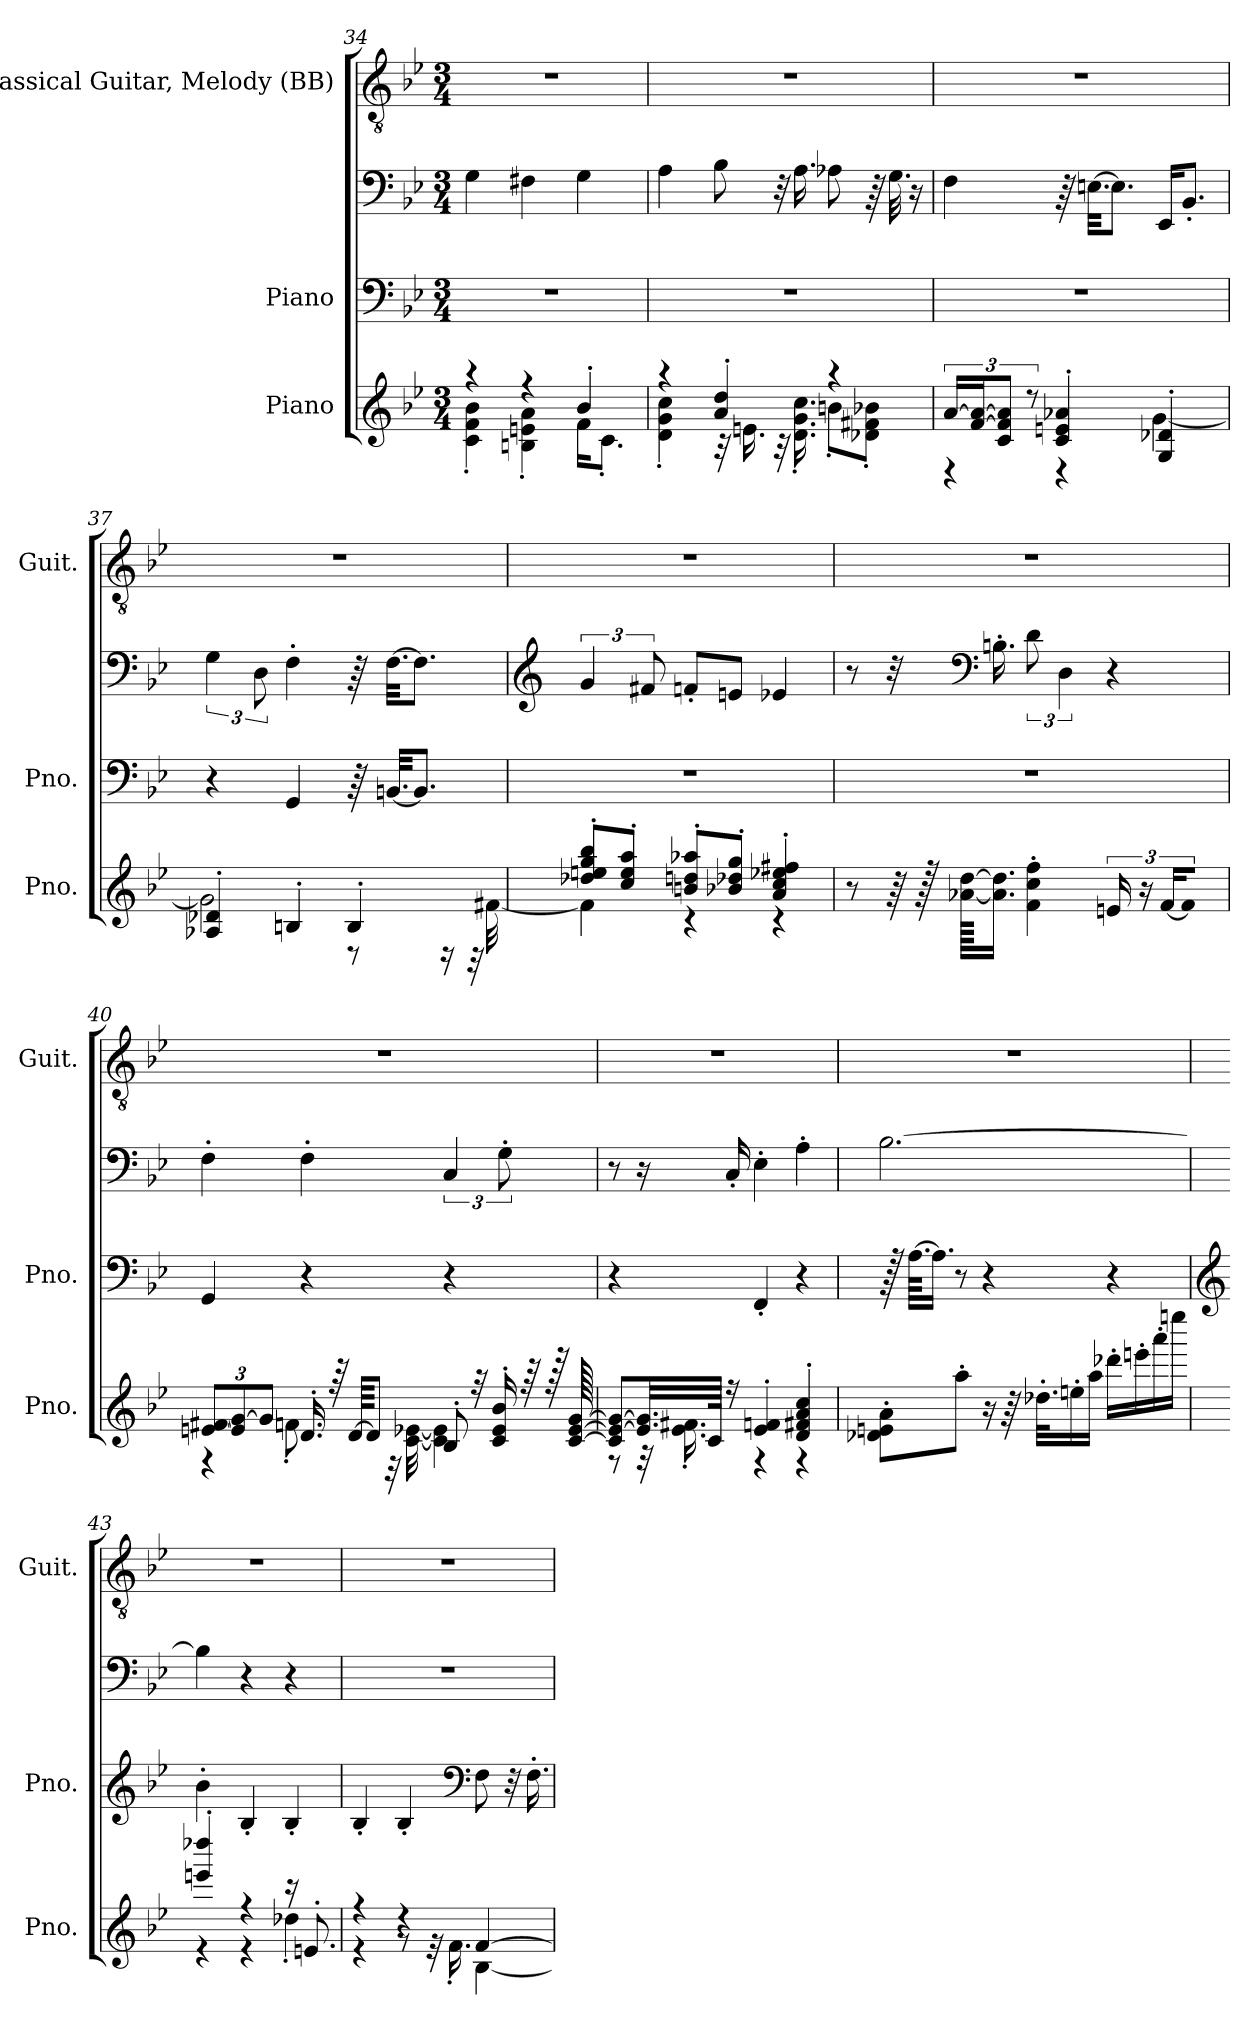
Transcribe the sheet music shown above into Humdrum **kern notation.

**kern	**kern	**kern	**kern
*part3	*part2	*part2	*part1
*staff4	*staff3	*staff2	*staff1
*I"Piano	*I"Piano	*	*I"Classical Guitar, Melody  (BB)
*I'Pno.	*I'Pno.	*	*I'Guit.
*clefG2	*clefF4	*clefF4	*clefGv2
*k[b-e-]	*k[b-e-]	*k[b-e-]	*k[b-e-]
*M3/4	*M3/4	*M3/4	*M3/4
=34	=34	=34	=34
*^	*	*	*
4r	4c\' 4f\' 4b-\'	2.r	4G\	2.r
4r	4Bn\' 4en\' 4a\'	.	4F#X\	.
4b-'/	16f\KL	.	4G\	.
.	8.c'\J	.	.	.
!!LO:PB:g=z
=35	=35	=35	=35	=35
4r	4d\' 4g\' 4cc\'	2.r	4A\	2.r
4a/' 4dd/'	32r	.	8B-\	.
.	16.en\	.	.	.
.	32r	.	32r	.
.	16.d\' 16.g\' 16.cc\'	.	16.A\	.
4r	8bn'\L	.	8A-X\	.
.	8d-X\' 8f#X\' 8b-X\'J	.	64r	.
.	.	.	32.G\	.
.	.	.	16r	.
=36	=36	=36	=36	=36
[24a/LL	4r	2.r	4F\	2.r
[24f/ 24a/_J	.	.	.	.
12c/ 12f/] 12a/]J	.	.	.	.
12r	.	.	.	.
4c/' 4en/' 4a-X/'	4r	.	64r	.
.	.	.	[32.En\KKL	.
.	.	.	8.E\J]	.
4G/' 4d-X/'	[4g\	.	16EE-/KL	.
.	.	.	8.BB-'/J	.
=37	=37	=37	=37	=37
4A-X/' 4d-X/'	2g\]	4r	6G\	2.r
.	.	.	12D\	.
4Bn'/	.	4GG/	4F'\	.
4B'/	8r	64r	64r	.
.	.	[32.BBn/KKL	[32.F\KKL	.
.	.	8.BB/J]	8.F\J]	.
.	16r	.	.	.
.	32r	.	.	.
.	[32f#X\	.	.	.
!!LO:LB:g=z
=38	=38	=38	=38	=38
*	*	*	*clefG2	*
8dd-X/' 8een/' 8gg/' 8bb-/'L	4f#\]	2.r	6g/	2.r
8cc/' 8ee/' 8aa/'J	.	.	.	.
.	.	.	12f#X/	.
8bn/' 8ddn/' 8aa-X/'L	4r	.	8fn'/L	.
8b-X/' 8dd-X/' 8gg/'J	.	.	8en/J	.
4a/' 4cc/' 4ee-X/' 4ff#X/'	4r	.	4e-X/	.
*v	*v	*	*	*
=39	=39	=39	=39
8r	2.r	8r	2.r
64r	.	32r	.
128r	.	.	.
[128a-X\ [128dd\KKKLL	.	.	.
*	*	*clefF4	*
16.a-\] 16.dd\]JJ	.	16.Bn'\	.
4f\' 4cc\' 4ff\'	.	12d\	.
.	.	6D\	.
24en/	.	4r	.
24r	.	.	.
[24f/KL	.	.	.
8f/J]	.	.	.
!!LO:LB:g=z
=40	=40	=40	=40
*Xbrackettup	*	*	*
*^	*	*	*
[12en/ 12f#X/L	4r	4GG/	4F'\	2.r
12e/] [12g/	.	.	.	.
12g/J]	.	.	.	.
16.d'/	8.fn'\	4r	4F'\	.
64r	.	.	.	.
[64d/KKKL	.	.	.	.
8d/J]	.	.	.	.
.	32r	.	.	.
.	[32c\ [32e-X\	.	.	.
8B-'/	4c\] 4e-\]	4r	6C/	.
32r	.	.	.	.
16c/' 16e-/' 16b-/'	.	.	.	.
.	.	.	12G'\	.
64r	.	.	.	.
128r	.	.	.	.
[128c/ [128e-/ [128g/	.	.	.	.
=41	=41	=41	=41	=41
8c/] 8e-/_ 8g/_L	8r	4r	8r	2.r
32.e-/] 32.g/]LL	32r	.	16r	.
.	16.e-\' 16.f#X\'	.	.	.
64c/JJJk	.	.	.	.
16r	.	.	16C'/	.
4e-/' 4fn/'	4r	4FF'/	4E-'\	.
4d/' 4f#X/' 4a/' 4cc/'	4r	4r	4A'\	.
*v	*v	*	*	*
!!LO:PB:g=z
=42	=42	=42	=42
8d-X\' 8en\' 8a\'L	128r	[2.B-\	2.r
.	[64.A\KKLL	.	.
.	16.A\JJ]	.	.
8aa'\J	8r	.	.
16r	4r	.	.
64r	.	.	.
32.dd-X'\KLL	.	.	.
16een'\	.	.	.
16aa\JJ	.	.	.
16ddd-X'\LL	4r	.	.
16eeen'\	.	.	.
16aaa'\	.	.	.
16eeeen\JJ	.	.	.
=43	=43	=43	=43
*	*clefG2	*	*
*^	*	*	*
4eeen/' 4dddd-X/'	4r	4b-'\	4B-\]	2.r
4r	4r	4B-'/	4r	.
16r	4dd-X'\	4B-'/	4r	.
8.en'/	.	.	.	.
=44	=44	=44	=44	=44
4r	4r	4B-'/	2.r	2.r
4r	8r	4B-'/	.	.
.	32r	.	.	.
.	16.f'\	.	.	.
*	*	*clefF4	*	*
[4f/	[4B-\	8F\	.	.
.	.	32r	.	.
.	.	16.F'\	.	.
*v	*v	*	*	*
=	=	=	=
*-	*-	*-	*-
